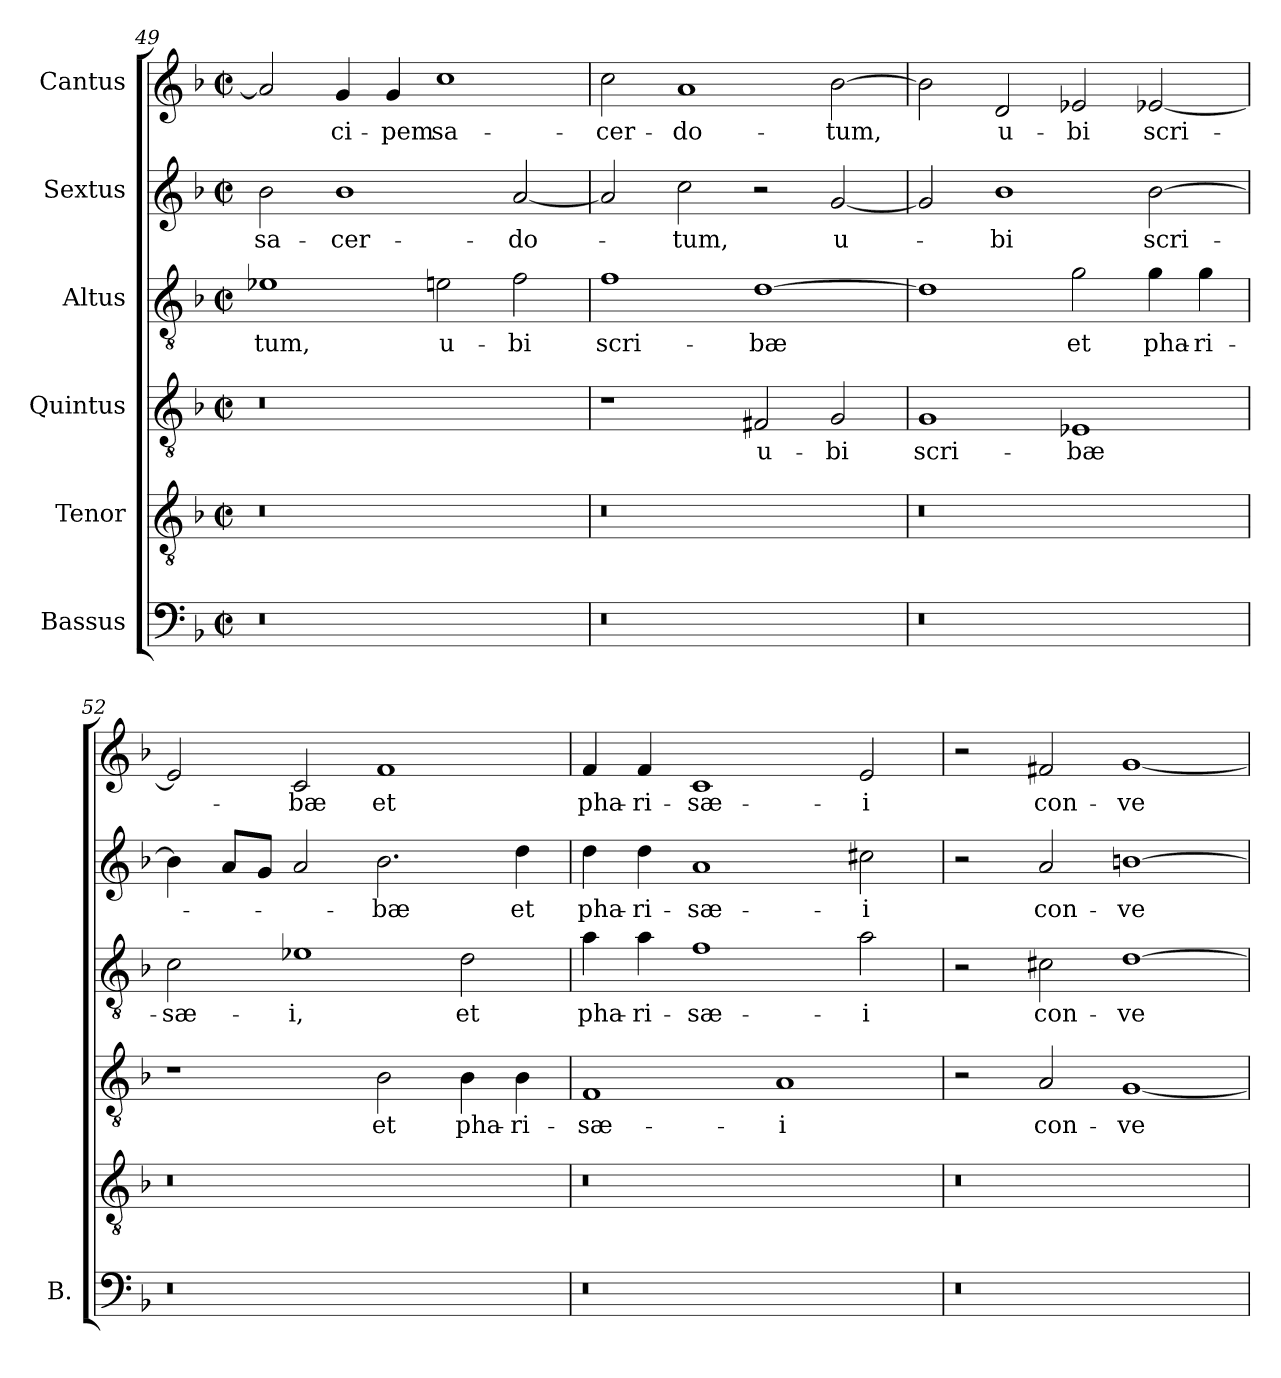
**kern	**kern	**kern	**text	**kern	**text	**kern	**text	**kern	**text
*part6	*part5	*part4	*part4	*part3	*part3	*part2	*part2	*part1	*part1
*staff6	*staff5	*staff4	*staff4	*staff3	*staff3	*staff2	*staff2	*staff1	*staff1
*I"Bassus	*I"Tenor	*I"Quintus	*	*I"Altus	*	*I"Sextus	*	*I"Cantus	*
*I'B.	*	*	*	*	*	*	*	*	*
*clefF4	*clefGv2	*clefGv2	*	*clefGv2	*	*clefG2	*	*clefG2	*
*k[b-]	*k[b-]	*k[b-]	*	*k[b-]	*	*k[b-]	*	*k[b-]	*
*F:	*F:	*F:	*	*F:	*	*F:	*	*F:	*
*M2/2	*M2/2	*M2/2	*	*M2/2	*	*M2/2	*	*M2/2	*
*met(c|)	*met(c|)	*met(c|)	*	*met(c|)	*	*met(c|)	*	*met(c|)	*
=49	=49	=49	=49	=49	=49	=49	=49	=49	=49
!LO:N:vis=0	!LO:N:vis=0	!LO:N:vis=0	!	!	!	!	!	!	!
1r	1r	1r	.	1e-X\	-tum,	2b-\	sa-	2a/]	.
.	.	.	.	.	.	1b-\	-cer-	4g/	-ci-
.	.	.	.	.	.	.	.	4g/	-pem
1ryy	1ryy	1ryy	.	2en\	u-	.	.	1cc\	sa-
.	.	.	.	2f\	-bi	[2a/	-do-	.	.
=50	=50	=50	=50	=50	=50	=50	=50	=50	=50
!LO:N:vis=0	!LO:N:vis=0	!	!	!	!	!	!	!	!
1r	1r	1r	.	1f\	scri-	2a/]	.	2cc\	-cer-
.	.	.	.	.	.	2cc\	-tum,	1a/	-do-
1ryy	1ryy	2F#X/	u-	[1d\	-bæ	2r	.	.	.
.	.	2G/	-bi	.	.	[2g/	u-	[2b-\	-tum,
=51	=51	=51	=51	=51	=51	=51	=51	=51	=51
!LO:N:vis=0	!LO:N:vis=0	!	!	!	!	!	!	!	!
1r	1r	1G/	scri-	1d\]	.	2g/]	.	2b-\]	.
.	.	.	.	.	.	1b-\	-bi	2d/	u-
1ryy	1ryy	1E-X/	-bæ	2g\	et	.	.	2e-X/	-bi
.	.	.	.	4g\	pha-	[2b-\	scri-	[2e-X/	scri-
.	.	.	.	4g\	-ri-	.	.	.	.
=52	=52	=52	=52	=52	=52	=52	=52	=52	=52
!LO:N:vis=0	!LO:N:vis=0	!	!	!	!	!	!	!	!
1r	1r	1r	.	2c\	-sæ-	4b-\]	.	2e-/]	.
.	.	.	.	.	.	8a/L	.	.	.
.	.	.	.	.	.	8g/J	.	.	.
.	.	.	.	1e-X\	-i,	2a/	.	2c/	-bæ
1ryy	1ryy	2B-\	et	.	.	2.b-\	-bæ	1f/	et
.	.	4B-\	pha-	2d\	et	.	.	.	.
.	.	4B-\	-ri-	.	.	4dd\	et	.	.
=53	=53	=53	=53	=53	=53	=53	=53	=53	=53
!LO:N:vis=0	!LO:N:vis=0	!	!	!	!	!	!	!	!
1r	1r	1F/	-sæ-	4a\	pha-	4dd\	pha-	4f/	pha-
.	.	.	.	4a\	-ri-	4dd\	-ri-	4f/	-ri-
.	.	.	.	1f\	-sæ-	1a/	-sæ-	1c/	-sæ-
1ryy	1ryy	1A/	-i	.	.	.	.	.	.
.	.	.	.	2a\	-i	2cc#X\	-i	2e/	-i
=54	=54	=54	=54	=54	=54	=54	=54	=54	=54
!LO:N:vis=0	!LO:N:vis=0	!	!	!	!	!	!	!	!
1r	1r	2r	.	2r	.	2r	.	2r	.
.	.	2A/	con-	2c#X\	con-	2a/	con-	2f#X/	con-
1ryy	1ryy	[1G/	-ve-	[1d\	-ve-	[1bn\	-ve-	[1g/	-ve-
=	=	=	=	=	=	=	=	=	=
*-	*-	*-	*-	*-	*-	*-	*-	*-	*-
